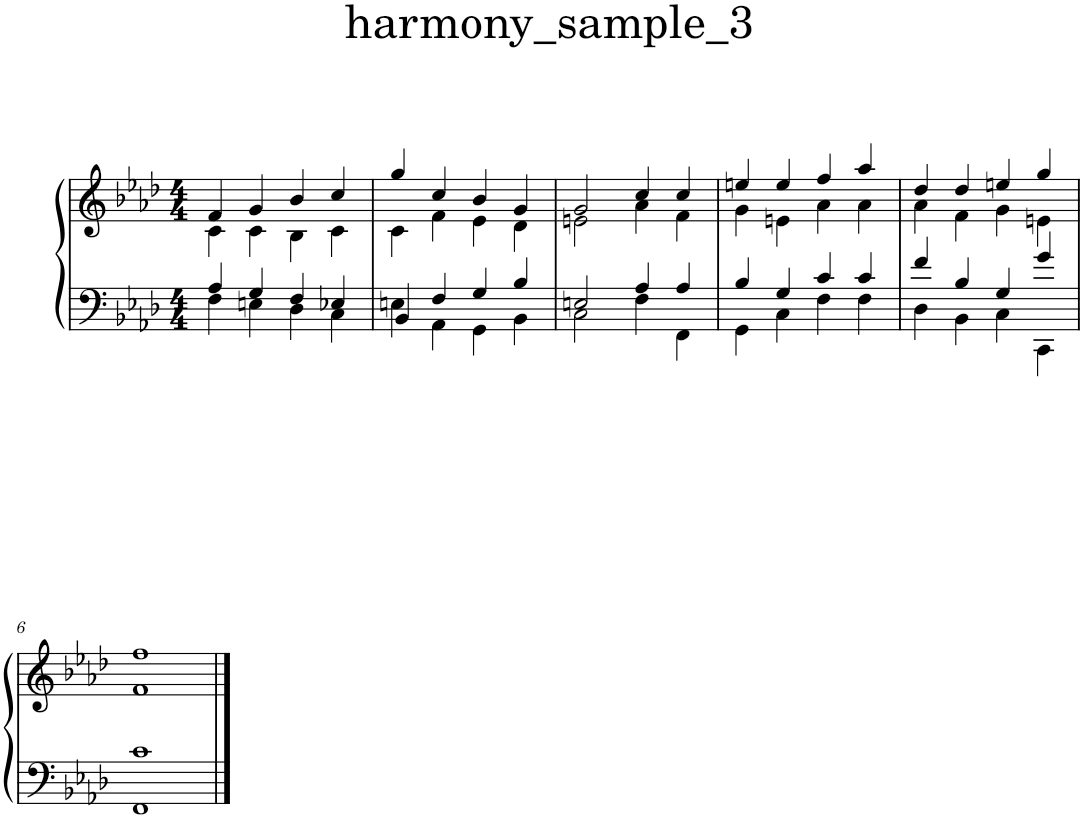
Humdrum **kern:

**kern	**kern
*part1	*part1
*staff2	*staff1
*I"鋼琴	*
*clefF4	*clefG2
*k[b-e-a-d-]	*k[b-e-a-d-]
*M4/4	*M4/4
=1	=1
*^	*^
4A-/	4F\	4f/	4c\
4G/	4En\	4g/	4c\
4F/	4D-\	4b-/	4B-\
4E-X/	4C\	4cc/	4c\
=2	=2	=2	=2
4BB-/	4En\	4gg/	4c\
4F/	4AA-\	4cc/	4f\
4G/	4GG\	4b-/	4e-\
4B-/	4BB-\	4g/	4d-\
=3	=3	=3	=3
2En/	2C\	2g/	2en\
4A-/	4F\	4cc/	4a-\
4A-/	4FF\	4cc/	4f\
=4	=4	=4	=4
4B-/	4GG\	4een/	4g\
4G/	4C\	4ee/	4en\
4c/	4F\	4ff/	4a-\
4c/	4F\	4aa-/	4a-\
=5	=5	=5	=5
4f/	4D-\	4dd-/	4a-\
4B-/	4BB-\	4dd-/	4f\
4G/	4C\	4een/	4g\
4g/	4CC\	4gg/	4en\
!!LO:LB:g=z	!!
=6	=6	=6	=6
1c	1FF	1ff	1f
*v	*v	*	*
*	*v	*v
==	==
*-	*-
